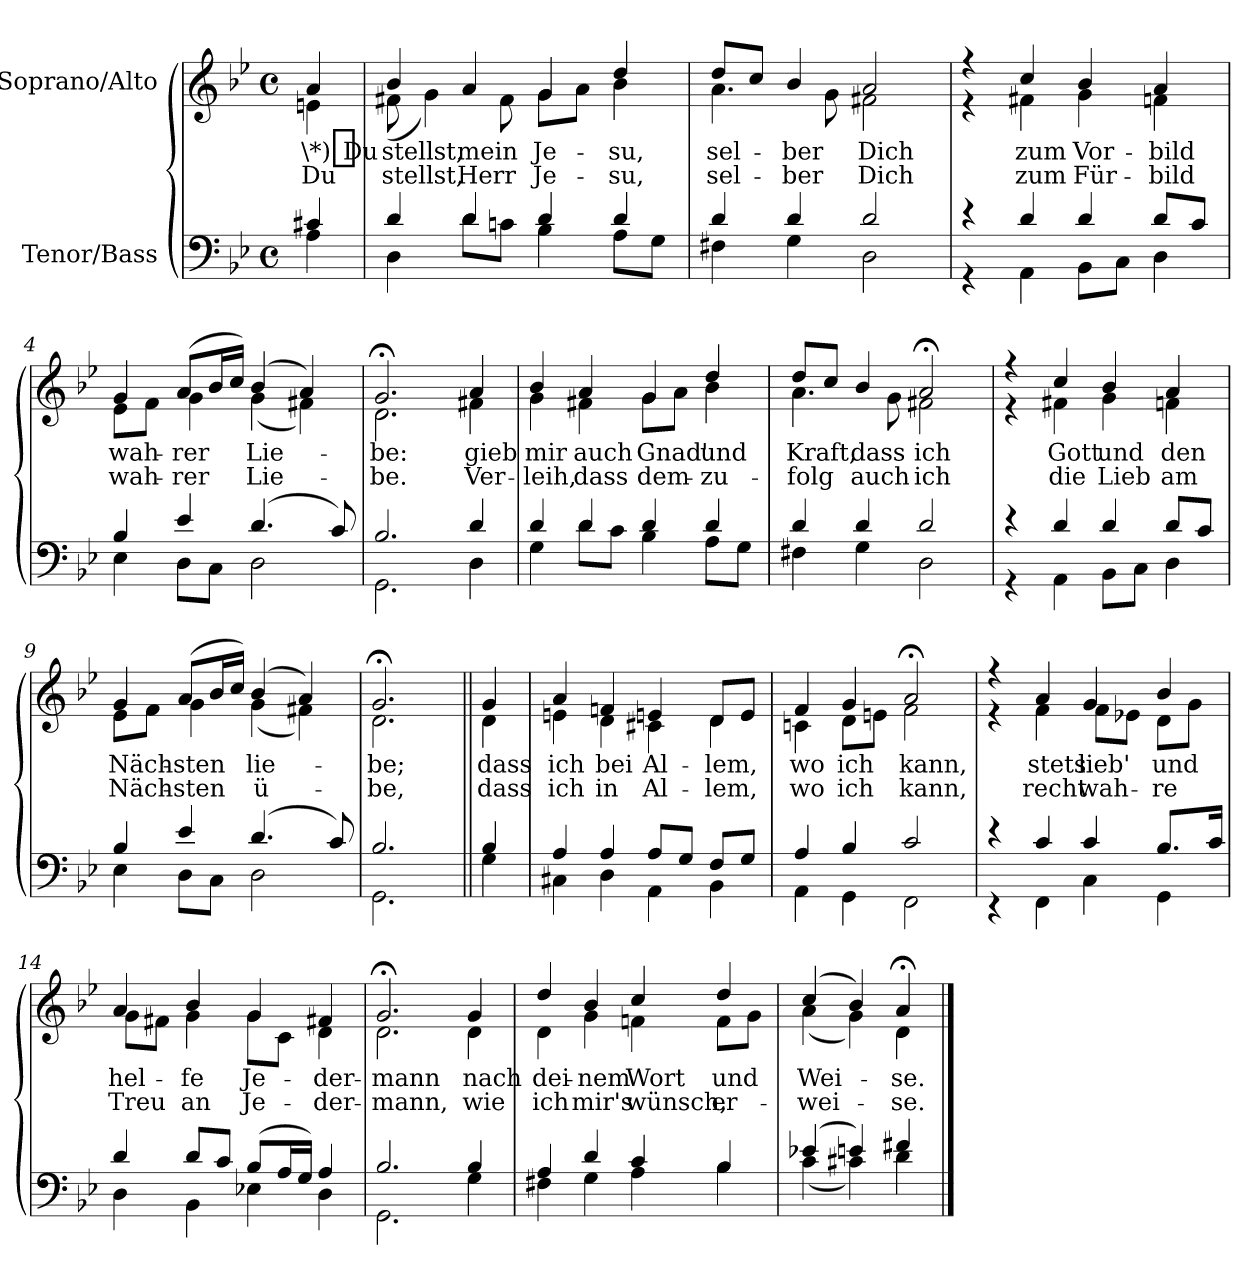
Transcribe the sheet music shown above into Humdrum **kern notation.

**kern	**kern	**text	**text
*part2	*part1	*part1	*part1
*staff2	*staff1	*staff1	*staff1
*I"Tenor/Bass	*I"Soprano/Alto	*	*
*clefF4	*clefG2	*	*
*k[b-e-]	*k[b-e-]	*	*
*M4/4	*M4/4	*	*
*met(c)	*met(c)	*	*
=	=	=	=
*^	*	*	*
!	!	!	!LO:LY:b	!LO:LY:b
*	*	*^	*	*
4c#X/	4A\	4a/	4en\	\*) Du	Du
=1	=1	=1	=1	=1	=1
!	!	!	!	!LO:LY:b	!LO:LY:b
4d/	4D\	4b-/	(8f#X\	stellst,	stellst,
.	.	.	4g\)	.	.
!	!	!	!	!LO:LY:b	!LO:LY:b
4d/	8d\L	4a/	.	mein	Herr
.	8cn\J	.	8f#\	.	.
!	!	!	!	!LO:LY:b	!LO:LY:b
4d/	4B-\	4g/	8g\L	Je-	Je-
.	.	.	8a\J	.	.
!	!	!	!	!LO:LY:b	!LO:LY:b
4d/	8A\L	4dd/	4b-\	su,	-su,
.	8G\J	.	.	.	.
=2	=2	=2	=2	=2	=2
!	!	!	!	!LO:LY:b	!LO:LY:b
4d/	4F#X\	8dd/L	4.a\	sel-	sel-
.	.	8cc/J	.	.	.
!	!	!	!	!LO:LY:b	!LO:LY:b
4d/	4G\	4b-/	.	-ber	-ber
.	.	.	8g\	.	.
!	!	!	!	!LO:LY:b	!LO:LY:b
2d/	2D\	2a/	2f#X\	Dich	Dich
=3	=3	=3	=3	=3	=3
4r	4r	4r	4r	.	.
!	!	!	!	!LO:LY:b	!LO:LY:b
4d/	4AA\	4cc/	4f#X\	zum	zum
!	!	!	!	!LO:LY:b	!LO:LY:b
4d/	8BB-\L	4b-/	4g\	Vor-	Für-
.	8C\J	.	.	.	.
!	!	!	!	!LO:LY:b	!LO:LY:b
8d/L	4D\	4a/	4fn\	-bild	-bild
8c/J	.	.	.	.	.
=4	=4	=4	=4	=4	=4
!	!	!	!	!LO:LY:b	!LO:LY:b
4B-/	4E-\	4g/	8e-\L	wah-	wah-
.	.	.	8f\J	.	.
!	!	!	!	!LO:LY:b	!LO:LY:b
4e-/	8D\L	(8a/L	4g\	-rer	-rer
.	8C\J	16b-/L	.	.	.
.	.	16cc/JJ)	.	.	.
!	!	!	!	!LO:LY:b	!LO:LY:b
(4.d/	2D\	(4b-/	(4g\	Lie-	Lie-
.	.	4a/)	4f#X\)	.	.
8c/)	.	.	.	.	.
!!LO:LB:g=z	!!
=5	=5	=5	=5	=5	=5
!	!	!	!	!LO:LY:b	!LO:LY:b
2.B-/	2.GG\	2.g;</	2.d\	-be:	-be.
!	!	!	!	!LO:LY:b	!LO:LY:b
4d/	4D\	4a/	4f#X\	gieb	Ver-
=6	=6	=6	=6	=6	=6
!	!	!	!	!LO:LY:b	!LO:LY:b
4d/	4G\	4b-/	4g\	mir	-leih,
!	!	!	!	!LO:LY:b	!LO:LY:b
4d/	8d\L	4a/	4f#X\	auch	dass
.	8c\J	.	.	.	.
!	!	!	!	!LO:LY:b	!LO:LY:b
4d/	4B-\	4g/	8g\L	Gnad'	dem-
.	.	.	8a\J	.	.
!	!	!	!	!LO:LY:b	!LO:LY:b
4d/	8A\L	4dd/	4b-\	und	-zu-
.	8G\J	.	.	.	.
=7	=7	=7	=7	=7	=7
!	!	!	!	!LO:LY:b	!LO:LY:b
4d/	4F#X\	8dd/L	4.a\	Kraft,	-folg
.	.	8cc/J	.	.	.
!	!	!	!	!LO:LY:b	!LO:LY:b
4d/	4G\	4b-/	.	dass	auch
.	.	.	8g\	.	.
!	!	!	!	!LO:LY:b	!LO:LY:b
2d/	2D\	2a;</	2f#X\	ich	ich
=8	=8	=8	=8	=8	=8
4r	4r	4r	4r	.	.
!	!	!	!	!LO:LY:b	!LO:LY:b
4d/	4AA\	4cc/	4f#X\	Gott	die
!	!	!	!	!LO:LY:b	!LO:LY:b
4d/	8BB-\L	4b-/	4g\	und	Lieb
.	8C\J	.	.	.	.
!	!	!	!	!LO:LY:b	!LO:LY:b
8d/L	4D\	4a/	4fn\	den	am
8c/J	.	.	.	.	.
!!LO:LB:g=z	!!
=9	=9	=9	=9	=9	=9
!	!	!	!	!LO:LY:b	!LO:LY:b
4B-/	4E-\	4g/	8e-\L	Näch-	Näch-
.	.	.	8f\J	.	.
!	!	!	!	!LO:LY:b	!LO:LY:b
4e-/	8D\L	(8a/L	4g\	-sten	-sten
.	8C\J	16b-/L	.	.	.
.	.	16cc/JJ)	.	.	.
!	!	!	!	!LO:LY:b	!LO:LY:b
(4.d/	2D\	(4b-/	(4g\	lie-	ü-
.	.	4a/)	4f#X\)	.	.
8c/)	.	.	.	.	.
=10	=10	=10	=10	=10	=10
!	!	!	!	!LO:LY:b	!LO:LY:b
2.B-/	2.GG\	2.g;</	2.d\	-be;	-be,
=10X1||	=10X1||	=10X1||	=10X1||	=10X1||	=10X1||
!	!	!	!	!LO:LY:b	!LO:LY:b
4B-/	4G\	4g/	4d\	dass	dass
=11	=11	=11	=11	=11	=11
!	!	!	!	!LO:LY:b	!LO:LY:b
4A/	4C#X\	4a/	4en\	ich	ich
!	!	!	!	!LO:LY:b	!LO:LY:b
4A/	4D\	4fn/	4d\	bei	in
!	!	!	!	!LO:LY:b	!LO:LY:b
8A/L	4AA\	4en/	4c#X\	Al-	Al-
8G/J	.	.	.	.	.
!	!	!	!	!LO:LY:b	!LO:LY:b
8F/L	4BB-\	8d/L	4d\	-lem,	-lem,
8G/J	.	8e/J	.	.	.
=12	=12	=12	=12	=12	=12
!	!	!	!	!LO:LY:b	!LO:LY:b
4A/	4AA\	4f/	4cn\	wo	wo
!	!	!	!	!LO:LY:b	!LO:LY:b
4B-/	4GG\	4g/	8d\L	ich	ich
.	.	.	8en\J	.	.
!	!	!	!	!LO:LY:b	!LO:LY:b
2c/	2FF\	2a;</	2f\	kann,	kann,
!!LO:LB:g=z	!!
=13	=13	=13	=13	=13	=13
4r	4r	4r	4r	.	.
!	!	!	!	!LO:LY:b	!LO:LY:b
4c/	4FF\	4a/	4f\	stets	recht
!	!	!	!	!LO:LY:b	!LO:LY:b
4c/	4C\	4g/	8f\L	lieb'	wah-
.	.	.	8e-X\J	.	.
!	!	!	!	!LO:LY:b	!LO:LY:b
8.B-/L	4GG\	4b-/	8d\L	und	-re
.	.	.	8g\J	.	.
16c/Jk	.	.	.	.	.
=14	=14	=14	=14	=14	=14
!	!	!	!	!LO:LY:b	!LO:LY:b
4d/	4D\	4a/	8g\L	hel-	Treu
.	.	.	8f#X\J	.	.
!	!	!	!	!LO:LY:b	!LO:LY:b
8d/L	4BB-\	4b-/	4g\	-fe	an
8c/J	.	.	.	.	.
!	!	!	!	!LO:LY:b	!LO:LY:b
(8B-/L	4E-X\	4g/	8g\L	Je-	Je-
16A/L	.	.	8c\J	.	.
16G/JJ)	.	.	.	.	.
!	!	!	!	!LO:LY:b	!LO:LY:b
4A/	4D\	4f#X/	4d\	-der-	-der-
=15	=15	=15	=15	=15	=15
!	!	!	!	!LO:LY:b	!LO:LY:b
2.B-/	2.GG\	2.g;</	2.d\	-mann	-mann,
!	!	!	!	!LO:LY:b	!LO:LY:b
4B-/	4G\	4g/	4d\	nach	wie
=16	=16	=16	=16	=16	=16
!	!	!	!	!LO:LY:b	!LO:LY:b
4A/	4F#X\	4dd/	4d\	dei-	ich
!	!	!	!	!LO:LY:b	!LO:LY:b
4d/	4G\	4b-/	4g\	-nem	mir's
!	!	!	!	!LO:LY:b	!LO:LY:b
4c/	4A\	4cc/	4fn\	Wort	wünsch,
!	!	!	!	!LO:LY:b	!LO:LY:b
4B-/	4B-\	4dd/	8f\L	und	er-
.	.	.	8g\J	.	.
=17	=17	=17	=17	=17	=17
!	!	!	!	!LO:LY:b	!LO:LY:b
(4e-X/	(4c\	(4cc/	(4a\	Wei-	-wei-
4en/)	4c#X\)	4b-/)	4g\)	.	.
!	!	!	!	!LO:LY:b	!LO:LY:b
4f#X/	4d\	4a;</	4d\	-se.	-se.
*v	*v	*	*	*	*
*	*v	*v	*	*
==	==	==	==
*-	*-	*-	*-
